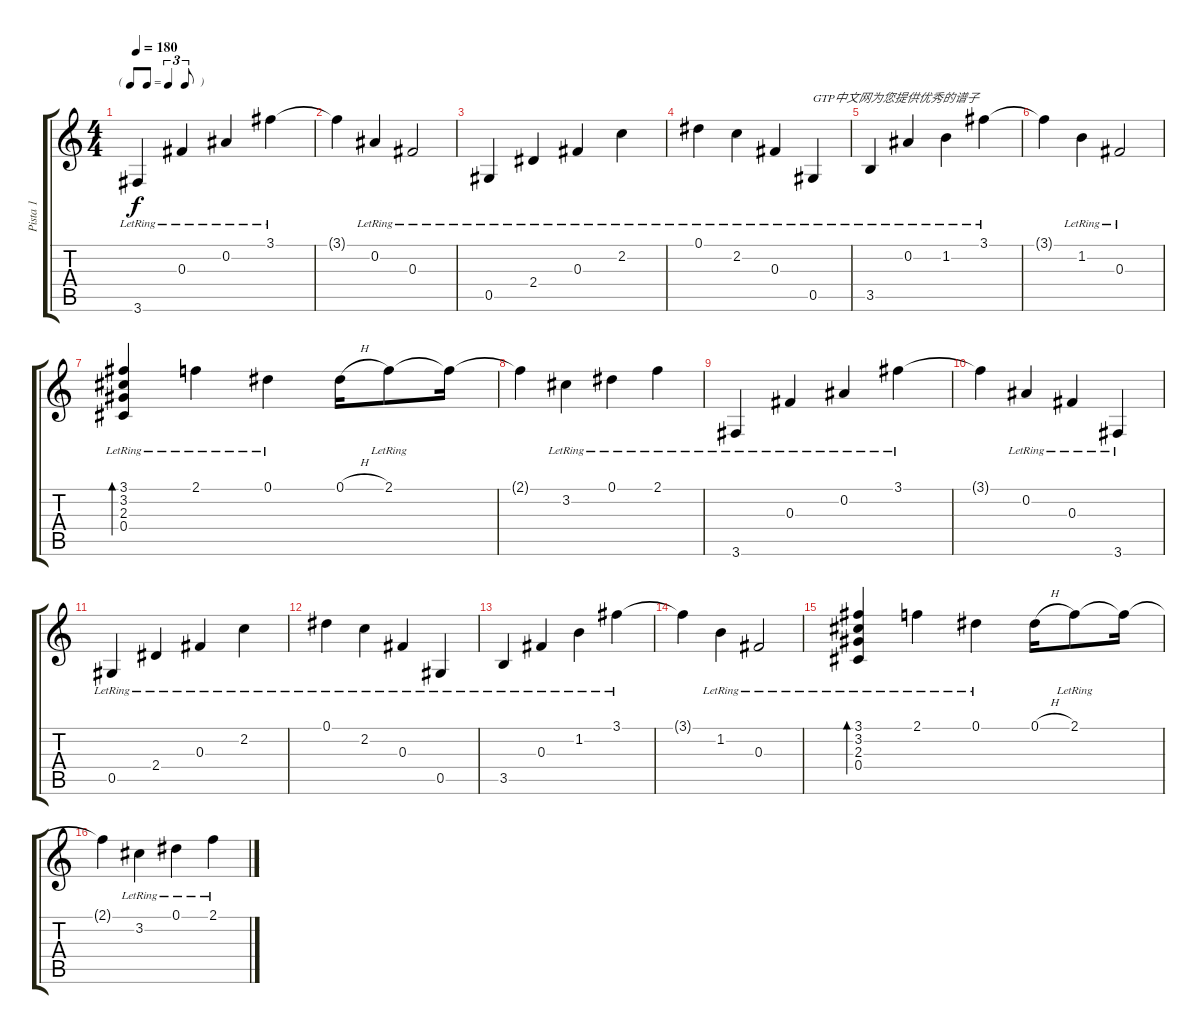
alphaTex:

\track ("Pista 1" "Pista 1") {instrument electricguitarclean}
\staff {score tabs}
\tuning (Eb4 Bb3 Gb3 Db3 Ab2 Eb2) {hide}
\ts (4 4)
\tf triplet8th
\tempo 180
\clef g2
\ks c
3.6{lr}.4{dy f instrument electricguitarclean} 0.3{lr}.4 0.2{lr}.4 3.1{lr}.4 |
3.1{t}.4 0.2{lr}.4 0.3{lr}.2 |
0.5{lr}.4 2.4{lr}.4 0.3{lr}.4 2.2{lr}.4 |
0.1{lr}.4 2.2{lr}.4 0.3{lr}.4 0.5{lr}.4{txt "GTP中文网为您提供优秀的谱子"} |
3.5{lr}.4 0.2{lr}.4 1.2{lr}.4 3.1{lr}.4 |
3.1{t}.4 1.2{lr}.4 0.3{lr}.2 |
(3.1{lr} 3.2{lr} 2.3{lr} 0.4{lr}).4{bd 480} 2.1{lr}.4 0.1{lr}.4 0.1{h}.16 2.1{lr}.8 2.1{t}.16 |
2.1{t}.4 3.2{lr}.4 0.1{lr}.4 2.1{lr}.4 |
3.6{lr}.4 0.3{lr}.4 0.2{lr}.4 3.1{lr}.4 |
3.1{t}.4 0.2{lr}.4 0.3{lr}.4 3.6{lr}.4 |
0.5{lr}.4 2.4{lr}.4 0.3{lr}.4 2.2{lr}.4 |
0.1{lr}.4 2.2{lr}.4 0.3{lr}.4 0.5{lr}.4 |
3.5{lr}.4 0.3{lr}.4 1.2{lr}.4 3.1{lr}.4 |
3.1{t}.4 1.2{lr}.4 0.3{lr}.2 |
(3.1{lr} 3.2{lr} 2.3{lr} 0.4{lr}).4{bd 480} 2.1{lr}.4 0.1{lr}.4 0.1{h}.16 2.1{lr}.8 2.1{t}.16 |
2.1{t}.4 3.2{lr}.4 0.1{lr}.4 2.1{lr}.4
